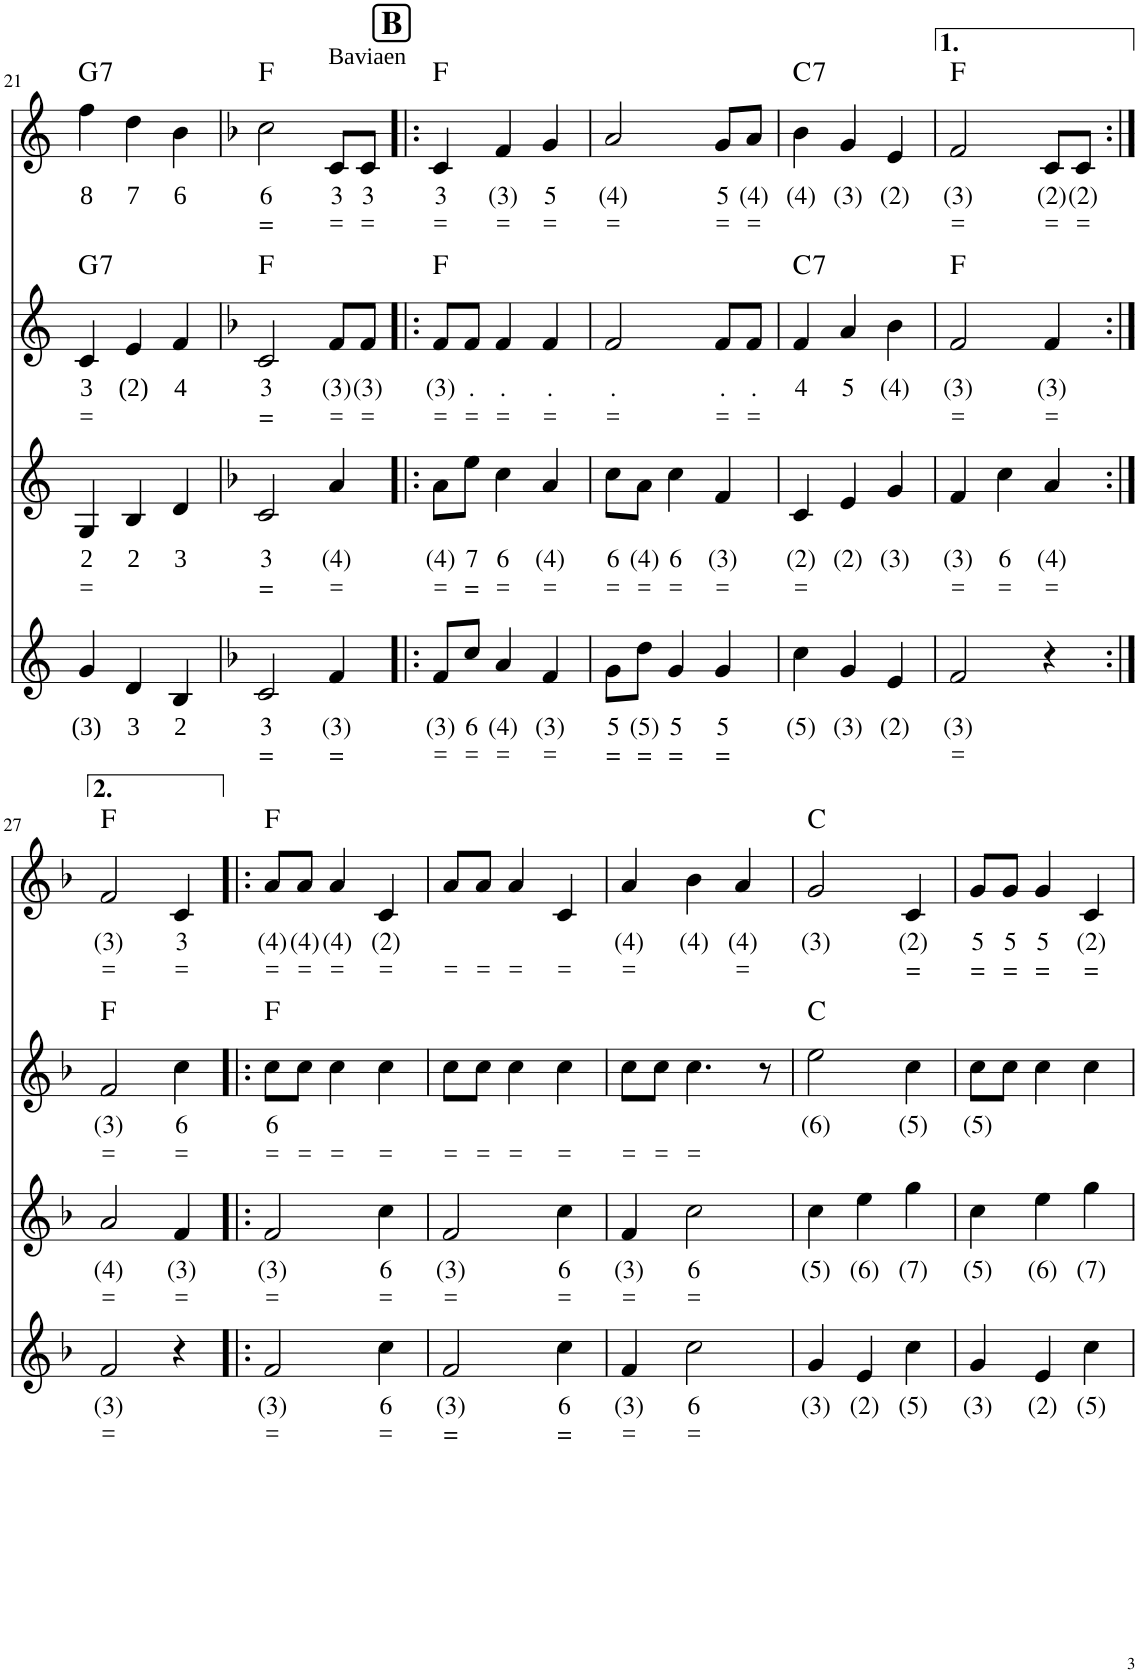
**kern	**text	**text	**kern	**text	**text	**kern	**text	**text	**kern	**text	**text	**harte
*part4	*part4	*part4	*part3	*part3	*part3	*part2	*part2	*part2	*part1	*part1	*part1	*part1
*staff4	*staff4	*staff4	*staff3	*staff3	*staff3	*staff2	*staff2	*staff2	*staff1	*staff1	*staff1	*
*I"Stem	*	*	*I"Stem	*	*	*I"Stem	*	*	*I"Stem	*	*	*
!!LO:PB:g=z
*clefG2	*	*	*clefG2	*	*	*clefG2	*	*	*clefG2	*	*	*
*k[]	*	*	*k[]	*	*	*k[]	*	*	*k[]	*	*	*
*M3/4	*	*	*M3/4	*	*	*M3/4	*	*	*M3/4	*	*	*
=21	=21	=21	=21	=21	=21	=21	=21	=21	=21	=21	=21	=21
!	!LO:LY:b	!	!	!LO:LY:b	!LO:LY:b	!	!LO:LY:b	!LO:LY:b	!	!LO:LY:b	!	!LO:H:kt=7
4g/	(3)	.	4G/	2	=	4c/	3	=	4ff\	8	.	G:7
!	!LO:LY:b	!	!	!LO:LY:b	!	!	!LO:LY:b	!	!	!LO:LY:b	!	!
4d/	3	.	4B/	2	.	4e/	(2)	.	4dd\	7	.	.
!	!LO:LY:b	!	!	!LO:LY:b	!	!	!LO:LY:b	!	!	!LO:LY:b	!	!
4B/	2	.	4d/	3	.	4f/	4	.	4b\	6	.	.
=22	=22	=22	=22	=22	=22	=22	=22	=22	=22	=22	=22	=22
*k[b-]	*	*	*k[b-]	*	*	*k[b-]	*	*	*k[b-]	*	*	*
!	!LO:LY:b	!LO:LY:b	!	!LO:LY:b	!LO:LY:b	!	!LO:LY:b	!LO:LY:b	!	!LO:LY:b	!LO:LY:b	!
2c/	3	=	2c/	3	=	2c/	3	=	2cc\	6	=	F:maj
!	!	!	!	!	!	!	!	!	!LO:TX:a:t=Baviaen	!	!	!
!	!LO:LY:b	!LO:LY:b	!	!LO:LY:b	!LO:LY:b	!	!LO:LY:b	!LO:LY:b	!	!LO:LY:b	!LO:LY:b	!
4f/	(3)	=	4a/	(4)	=	8f/L	(3)	=	8c/L	3	=	.
!	!	!	!	!	!	!	!LO:LY:b	!LO:LY:b	!	!LO:LY:b	!LO:LY:b	!
.	.	.	.	.	.	8f/J	(3)	=	8c/J	3	=	.
!!LO:REH:place=s1:a:B:cj:fs=14:t=B
=23!|:	=23!|:	=23!|:	=23!|:	=23!|:	=23!|:	=23!|:	=23!|:	=23!|:	=23!|:	=23!|:	=23!|:	=23!|:
!	!LO:LY:b	!LO:LY:b	!	!LO:LY:b	!LO:LY:b	!	!LO:LY:b	!LO:LY:b	!	!LO:LY:b	!LO:LY:b	!
8f/L	(3)	=	8a\L	(4)	=	8f/L	(3)	=	4c/	3	=	F:maj
!	!LO:LY:b	!LO:LY:b	!	!LO:LY:b	!LO:LY:b	!	!LO:LY:b	!LO:LY:b	!	!	!	!
8cc/J	6	=	8ee\J	7	=	8f/J	.	=	.	.	.	.
!	!LO:LY:b	!LO:LY:b	!	!LO:LY:b	!LO:LY:b	!	!LO:LY:b	!LO:LY:b	!	!LO:LY:b	!LO:LY:b	!
4a/	(4)	=	4cc\	6	=	4f/	.	=	4f/	(3)	=	.
!	!LO:LY:b	!LO:LY:b	!	!LO:LY:b	!LO:LY:b	!	!LO:LY:b	!LO:LY:b	!	!LO:LY:b	!LO:LY:b	!
4f/	(3)	=	4a/	(4)	=	4f/	.	=	4g/	5	=	.
=24	=24	=24	=24	=24	=24	=24	=24	=24	=24	=24	=24	=24
!	!LO:LY:b	!LO:LY:b	!	!LO:LY:b	!LO:LY:b	!	!LO:LY:b	!LO:LY:b	!	!LO:LY:b	!LO:LY:b	!
8g\L	5	=	8cc\L	6	=	2f/	.	=	2a/	(4)	=	.
!	!LO:LY:b	!LO:LY:b	!	!LO:LY:b	!LO:LY:b	!	!	!	!	!	!	!
8dd\J	(5)	=	8a\J	(4)	=	.	.	.	.	.	.	.
!	!LO:LY:b	!LO:LY:b	!	!LO:LY:b	!LO:LY:b	!	!	!	!	!	!	!
4g/	5	=	4cc\	6	=	.	.	.	.	.	.	.
!	!LO:LY:b	!LO:LY:b	!	!LO:LY:b	!LO:LY:b	!	!LO:LY:b	!LO:LY:b	!	!LO:LY:b	!LO:LY:b	!
4g/	5	=	4f/	(3)	=	8f/L	.	=	8g/L	5	=	.
!	!	!	!	!	!	!	!LO:LY:b	!LO:LY:b	!	!LO:LY:b	!LO:LY:b	!
.	.	.	.	.	.	8f/J	.	=	8a/J	(4)	=	.
=25	=25	=25	=25	=25	=25	=25	=25	=25	=25	=25	=25	=25
!	!LO:LY:b	!	!	!LO:LY:b	!LO:LY:b	!	!LO:LY:b	!	!	!LO:LY:b	!	!LO:H:kt=7
4cc\	(5)	.	4c/	(2)	=	4f/	4	.	4b-\	(4)	.	C:7
!	!LO:LY:b	!	!	!LO:LY:b	!	!	!LO:LY:b	!	!	!LO:LY:b	!	!
4g/	(3)	.	4e/	(2)	.	4a/	5	.	4g/	(3)	.	.
!	!LO:LY:b	!	!	!LO:LY:b	!	!	!LO:LY:b	!	!	!LO:LY:b	!	!
4e/	(2)	.	4g/	(3)	.	4b-\	(4)	.	4e/	(2)	.	.
=26	=26	=26	=26	=26	=26	=26	=26	=26	=26	=26	=26	=26
!	!LO:LY:b	!LO:LY:b	!	!LO:LY:b	!LO:LY:b	!	!LO:LY:b	!LO:LY:b	!	!LO:LY:b	!LO:LY:b	!
2f/	(3)	=	4f/	(3)	=	2f/	(3)	=	2f/	(3)	=	F:maj
!	!	!	!	!LO:LY:b	!LO:LY:b	!	!	!	!	!	!	!
.	.	.	4cc\	6	=	.	.	.	.	.	.	.
!	!	!	!	!LO:LY:b	!LO:LY:b	!	!LO:LY:b	!LO:LY:b	!	!LO:LY:b	!LO:LY:b	!
4r	.	.	4a/	(4)	=	4f/	(3)	=	8c/L	(2)	=	.
!	!	!	!	!	!	!	!	!	!	!LO:LY:b	!LO:LY:b	!
.	.	.	.	.	.	.	.	.	8c/J	(2)	=	.
!!LO:LB:g=z
=27:|!	=27:|!	=27:|!	=27:|!	=27:|!	=27:|!	=27:|!	=27:|!	=27:|!	=27:|!	=27:|!	=27:|!	=27:|!
!	!LO:LY:b	!LO:LY:b	!	!LO:LY:b	!LO:LY:b	!	!LO:LY:b	!LO:LY:b	!	!LO:LY:b	!LO:LY:b	!
2f/	(3)	=	2a/	(4)	=	2f/	(3)	=	2f/	(3)	=	F:maj
!	!	!	!	!LO:LY:b	!LO:LY:b	!	!LO:LY:b	!LO:LY:b	!	!LO:LY:b	!LO:LY:b	!
4r	.	.	4f/	(3)	=	4cc\	6	=	4c/	3	=	.
=28!|:	=28!|:	=28!|:	=28!|:	=28!|:	=28!|:	=28!|:	=28!|:	=28!|:	=28!|:	=28!|:	=28!|:	=28!|:
!	!LO:LY:b	!LO:LY:b	!	!LO:LY:b	!LO:LY:b	!	!LO:LY:b	!LO:LY:b	!	!LO:LY:b	!LO:LY:b	!
2f/	(3)	=	2f/	(3)	=	8cc\L	6	=	8a/L	(4)	=	F:maj
!	!	!	!	!	!	!	!	!LO:LY:b	!	!LO:LY:b	!LO:LY:b	!
.	.	.	.	.	.	8cc\J	.	=	8a/J	(4)	=	.
!	!	!	!	!	!	!	!	!LO:LY:b	!	!LO:LY:b	!LO:LY:b	!
.	.	.	.	.	.	4cc\	.	=	4a/	(4)	=	.
!	!LO:LY:b	!LO:LY:b	!	!LO:LY:b	!LO:LY:b	!	!	!LO:LY:b	!	!LO:LY:b	!LO:LY:b	!
4cc\	6	=	4cc\	6	=	4cc\	.	=	4c/	(2)	=	.
=29	=29	=29	=29	=29	=29	=29	=29	=29	=29	=29	=29	=29
!	!LO:LY:b	!LO:LY:b	!	!LO:LY:b	!LO:LY:b	!	!	!LO:LY:b	!	!	!LO:LY:b	!
2f/	(3)	=	2f/	(3)	=	8cc\L	.	=	8a/L	.	=	.
!	!	!	!	!	!	!	!	!LO:LY:b	!	!	!LO:LY:b	!
.	.	.	.	.	.	8cc\J	.	=	8a/J	.	=	.
!	!	!	!	!	!	!	!	!LO:LY:b	!	!	!LO:LY:b	!
.	.	.	.	.	.	4cc\	.	=	4a/	.	=	.
!	!LO:LY:b	!LO:LY:b	!	!LO:LY:b	!LO:LY:b	!	!	!LO:LY:b	!	!	!LO:LY:b	!
4cc\	6	=	4cc\	6	=	4cc\	.	=	4c/	.	=	.
=30	=30	=30	=30	=30	=30	=30	=30	=30	=30	=30	=30	=30
!	!LO:LY:b	!LO:LY:b	!	!LO:LY:b	!LO:LY:b	!	!	!LO:LY:b	!	!LO:LY:b	!LO:LY:b	!
4f/	(3)	=	4f/	(3)	=	8cc\L	.	=	4a/	(4)	=	.
!	!	!	!	!	!	!	!	!LO:LY:b	!	!	!	!
.	.	.	.	.	.	8cc\J	.	=	.	.	.	.
!	!LO:LY:b	!LO:LY:b	!	!LO:LY:b	!LO:LY:b	!	!	!LO:LY:b	!	!LO:LY:b	!	!
2cc\	6	=	2cc\	6	=	4.cc\	.	=	4b-\	(4)	.	.
!	!	!	!	!	!	!	!	!	!	!LO:LY:b	!LO:LY:b	!
.	.	.	.	.	.	.	.	.	4a/	(4)	=	.
.	.	.	.	.	.	8r	.	.	.	.	.	.
=31	=31	=31	=31	=31	=31	=31	=31	=31	=31	=31	=31	=31
!	!LO:LY:b	!	!	!LO:LY:b	!	!	!LO:LY:b	!	!	!LO:LY:b	!	!
4g/	(3)	.	4cc\	(5)	.	2ee\	(6)	.	2g/	(3)	.	C:maj
!	!LO:LY:b	!	!	!LO:LY:b	!	!	!	!	!	!	!	!
4e/	(2)	.	4ee\	(6)	.	.	.	.	.	.	.	.
!	!LO:LY:b	!	!	!LO:LY:b	!	!	!LO:LY:b	!	!	!LO:LY:b	!LO:LY:b	!
4cc\	(5)	.	4gg\	(7)	.	4cc\	(5)	.	4c/	(2)	=	.
=32	=32	=32	=32	=32	=32	=32	=32	=32	=32	=32	=32	=32
!	!LO:LY:b	!	!	!LO:LY:b	!	!	!LO:LY:b	!	!	!LO:LY:b	!LO:LY:b	!
4g/	(3)	.	4cc\	(5)	.	8cc\L	(5)	.	8g/L	5	=	.
!	!	!	!	!	!	!	!	!	!	!LO:LY:b	!LO:LY:b	!
.	.	.	.	.	.	8cc\J	.	.	8g/J	5	=	.
!	!LO:LY:b	!	!	!LO:LY:b	!	!	!	!	!	!LO:LY:b	!LO:LY:b	!
4e/	(2)	.	4ee\	(6)	.	4cc\	.	.	4g/	5	=	.
!	!LO:LY:b	!	!	!LO:LY:b	!	!	!	!	!	!LO:LY:b	!LO:LY:b	!
4cc\	(5)	.	4gg\	(7)	.	4cc\	.	.	4c/	(2)	=	.
=	=	=	=	=	=	=	=	=	=	=	=	=
*-	*-	*-	*-	*-	*-	*-	*-	*-	*-	*-	*-	*-
